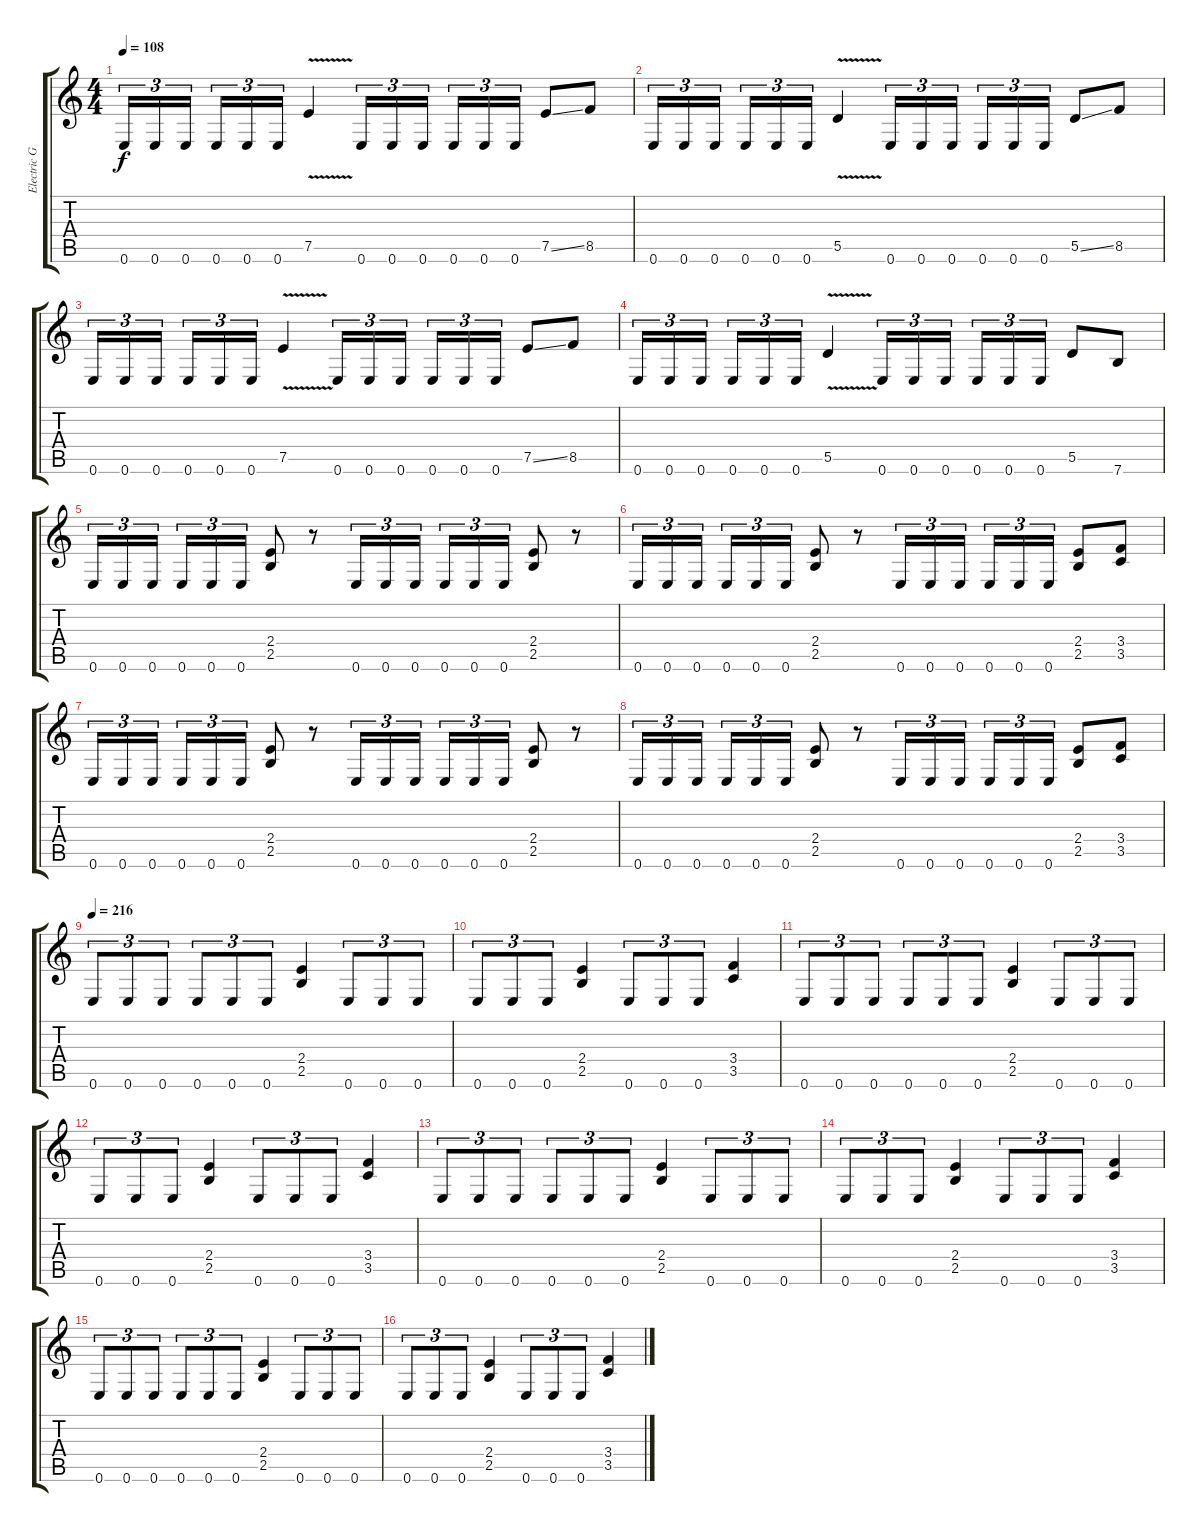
\track ("Electric Guitar (Guitar 2)" "Electric G") {instrument electricguitarclean}
\staff {score tabs}
\tuning (E4 B3 G3 D3 A2 E2) {hide}
\ts (4 4)
\tempo 108
\clef g2
\ks c
0.6.16{tu (3 2) dy f} 0.6.16{tu (3 2)} 0.6.16{tu (3 2)} 0.6.16{tu (3 2)} 0.6.16{tu (3 2)} 0.6.16{tu (3 2)} 7.5{v}.4 0.6.16{tu (3 2)} 0.6.16{tu (3 2)} 0.6.16{tu (3 2)} 0.6.16{tu (3 2)} 0.6.16{tu (3 2)} 0.6.16{tu (3 2)} 7.5{ss}.8 8.5.8 |
0.6.16{tu (3 2)} 0.6.16{tu (3 2)} 0.6.16{tu (3 2)} 0.6.16{tu (3 2)} 0.6.16{tu (3 2)} 0.6.16{tu (3 2)} 5.5{v}.4 0.6.16{tu (3 2)} 0.6.16{tu (3 2)} 0.6.16{tu (3 2)} 0.6.16{tu (3 2)} 0.6.16{tu (3 2)} 0.6.16{tu (3 2)} 5.5{ss}.8 8.5.8 |
0.6.16{tu (3 2)} 0.6.16{tu (3 2)} 0.6.16{tu (3 2)} 0.6.16{tu (3 2)} 0.6.16{tu (3 2)} 0.6.16{tu (3 2)} 7.5{v}.4 0.6.16{tu (3 2)} 0.6.16{tu (3 2)} 0.6.16{tu (3 2)} 0.6.16{tu (3 2)} 0.6.16{tu (3 2)} 0.6.16{tu (3 2)} 7.5{ss}.8 8.5.8 |
0.6.16{tu (3 2)} 0.6.16{tu (3 2)} 0.6.16{tu (3 2)} 0.6.16{tu (3 2)} 0.6.16{tu (3 2)} 0.6.16{tu (3 2)} 5.5{v}.4 0.6.16{tu (3 2)} 0.6.16{tu (3 2)} 0.6.16{tu (3 2)} 0.6.16{tu (3 2)} 0.6.16{tu (3 2)} 0.6.16{tu (3 2)} 5.5.8 7.6.8 |
0.6.16{tu (3 2)} 0.6.16{tu (3 2)} 0.6.16{tu (3 2)} 0.6.16{tu (3 2)} 0.6.16{tu (3 2)} 0.6.16{tu (3 2)} (2.4 2.5).8 r.8 0.6.16{tu (3 2)} 0.6.16{tu (3 2)} 0.6.16{tu (3 2)} 0.6.16{tu (3 2)} 0.6.16{tu (3 2)} 0.6.16{tu (3 2)} (2.4 2.5).8 r.8 |
0.6.16{tu (3 2)} 0.6.16{tu (3 2)} 0.6.16{tu (3 2)} 0.6.16{tu (3 2)} 0.6.16{tu (3 2)} 0.6.16{tu (3 2)} (2.4 2.5).8 r.8 0.6.16{tu (3 2)} 0.6.16{tu (3 2)} 0.6.16{tu (3 2)} 0.6.16{tu (3 2)} 0.6.16{tu (3 2)} 0.6.16{tu (3 2)} (2.4 2.5).8 (3.4 3.5).8 |
0.6.16{tu (3 2)} 0.6.16{tu (3 2)} 0.6.16{tu (3 2)} 0.6.16{tu (3 2)} 0.6.16{tu (3 2)} 0.6.16{tu (3 2)} (2.4 2.5).8 r.8 0.6.16{tu (3 2)} 0.6.16{tu (3 2)} 0.6.16{tu (3 2)} 0.6.16{tu (3 2)} 0.6.16{tu (3 2)} 0.6.16{tu (3 2)} (2.4 2.5).8 r.8 |
0.6.16{tu (3 2)} 0.6.16{tu (3 2)} 0.6.16{tu (3 2)} 0.6.16{tu (3 2)} 0.6.16{tu (3 2)} 0.6.16{tu (3 2)} (2.4 2.5).8 r.8 0.6.16{tu (3 2)} 0.6.16{tu (3 2)} 0.6.16{tu (3 2)} 0.6.16{tu (3 2)} 0.6.16{tu (3 2)} 0.6.16{tu (3 2)} (2.4 2.5).8 (3.4 3.5).8 |
\tempo 216
0.6.8{tu (3 2)} 0.6.8{tu (3 2)} 0.6.8{tu (3 2)} 0.6.8{tu (3 2)} 0.6.8{tu (3 2)} 0.6.8{tu (3 2)} (2.4 2.5).4 0.6.8{tu (3 2)} 0.6.8{tu (3 2)} 0.6.8{tu (3 2)} |
0.6.8{tu (3 2)} 0.6.8{tu (3 2)} 0.6.8{tu (3 2)} (2.4 2.5).4 0.6.8{tu (3 2)} 0.6.8{tu (3 2)} 0.6.8{tu (3 2)} (3.4 3.5).4 |
0.6.8{tu (3 2)} 0.6.8{tu (3 2)} 0.6.8{tu (3 2)} 0.6.8{tu (3 2)} 0.6.8{tu (3 2)} 0.6.8{tu (3 2)} (2.4 2.5).4 0.6.8{tu (3 2)} 0.6.8{tu (3 2)} 0.6.8{tu (3 2)} |
0.6.8{tu (3 2)} 0.6.8{tu (3 2)} 0.6.8{tu (3 2)} (2.4 2.5).4 0.6.8{tu (3 2)} 0.6.8{tu (3 2)} 0.6.8{tu (3 2)} (3.4 3.5).4 |
0.6.8{tu (3 2)} 0.6.8{tu (3 2)} 0.6.8{tu (3 2)} 0.6.8{tu (3 2)} 0.6.8{tu (3 2)} 0.6.8{tu (3 2)} (2.4 2.5).4 0.6.8{tu (3 2)} 0.6.8{tu (3 2)} 0.6.8{tu (3 2)} |
0.6.8{tu (3 2)} 0.6.8{tu (3 2)} 0.6.8{tu (3 2)} (2.4 2.5).4 0.6.8{tu (3 2)} 0.6.8{tu (3 2)} 0.6.8{tu (3 2)} (3.4 3.5).4 |
0.6.8{tu (3 2)} 0.6.8{tu (3 2)} 0.6.8{tu (3 2)} 0.6.8{tu (3 2)} 0.6.8{tu (3 2)} 0.6.8{tu (3 2)} (2.4 2.5).4 0.6.8{tu (3 2)} 0.6.8{tu (3 2)} 0.6.8{tu (3 2)} |
0.6.8{tu (3 2)} 0.6.8{tu (3 2)} 0.6.8{tu (3 2)} (2.4 2.5).4 0.6.8{tu (3 2)} 0.6.8{tu (3 2)} 0.6.8{tu (3 2)} (3.4 3.5).4
